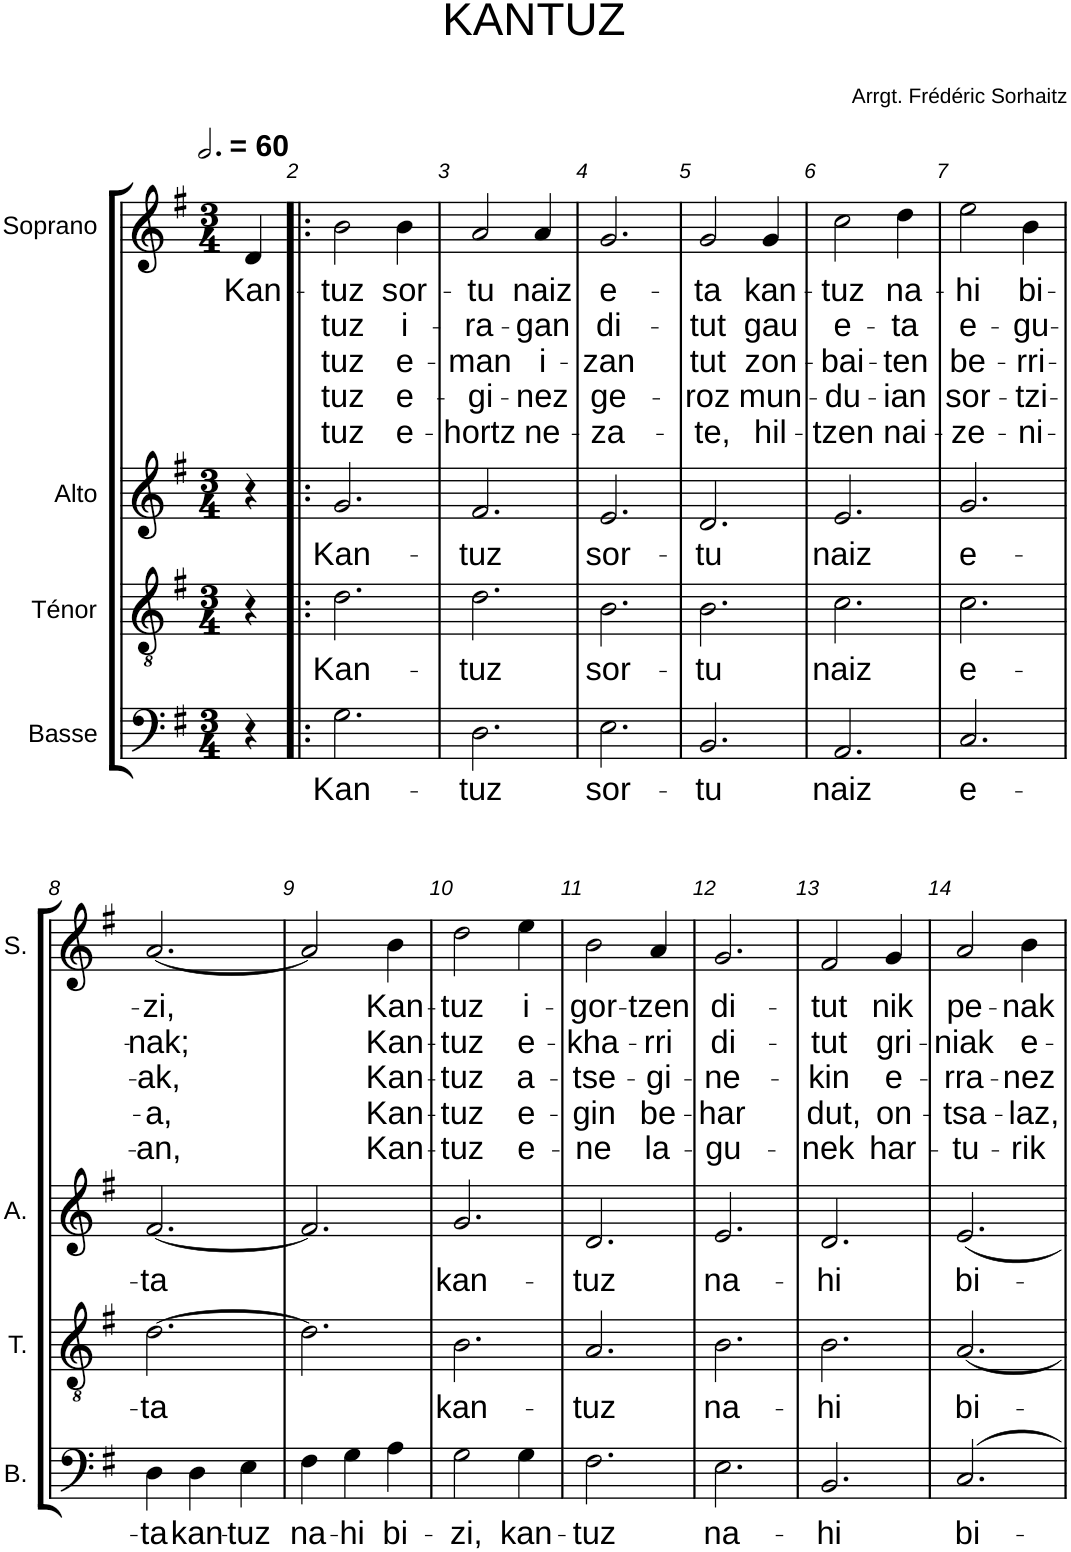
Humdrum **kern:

**kern	**text	**kern	**text	**kern	**text	**kern	**text	**text	**text	**text	**text
*part4	*part4	*part3	*part3	*part2	*part2	*part1	*part1	*part1	*part1	*part1	*part1
*staff4	*staff4	*staff3	*staff3	*staff2	*staff2	*staff1	*staff1	*staff1	*staff1	*staff1	*staff1
*I"Basse	*	*I"Ténor	*	*I"Alto	*	*I"Soprano	*	*	*	*	*
*I'B.	*	*I'T.	*	*I'A.	*	*I'S.	*	*	*	*	*
*clefF4	*	*clefGv2	*	*clefG2	*	*clefG2	*	*	*	*	*
*k[f#]	*	*k[f#]	*	*k[f#]	*	*k[f#]	*	*	*	*	*
*M3/4	*	*M3/4	*	*M3/4	*	*M3/4	*	*	*	*	*
*MM180	*	*MM180	*	*MM180	*	*MM180	*	*	*	*	*
=1	=1	=1	=1	=1	=1	=1	=1	=1	=1	=1	=1
!	!	!	!	!	!	!	!LO:LY:b	!	!	!	!
4r	.	4r	.	4r	.	4d/	Kan-	.	.	.	.
=2!|:	=2!|:	=2!|:	=2!|:	=2!|:	=2!|:	=2!|:	=2!|:	=2!|:	=2!|:	=2!|:	=2!|:
!	!LO:LY:b	!	!LO:LY:b	!	!LO:LY:b	!	!LO:LY:b	!LO:LY:b	!LO:LY:b	!LO:LY:b	!LO:LY:b
2.G\	Kan-	2.d\	Kan-	2.g/	Kan-	2b\	-tuz	tuz	tuz	tuz	tuz
!	!	!	!	!	!	!	!LO:LY:b	!LO:LY:b	!LO:LY:b	!LO:LY:b	!LO:LY:b
.	.	.	.	.	.	4b\	sor-	i-	e-	e-	e-
=3	=3	=3	=3	=3	=3	=3	=3	=3	=3	=3	=3
!	!LO:LY:b	!	!LO:LY:b	!	!LO:LY:b	!	!LO:LY:b	!LO:LY:b	!LO:LY:b	!LO:LY:b	!LO:LY:b
2.D\	-tuz	2.d\	-tuz	2.f#/	-tuz	2a/	-tu	-ra-	-man	-gi-	-hortz
!	!	!	!	!	!	!	!LO:LY:b	!LO:LY:b	!LO:LY:b	!LO:LY:b	!LO:LY:b
.	.	.	.	.	.	4a/	naiz	-gan	i-	-nez	ne-
=4	=4	=4	=4	=4	=4	=4	=4	=4	=4	=4	=4
!	!LO:LY:b	!	!LO:LY:b	!	!LO:LY:b	!	!LO:LY:b	!LO:LY:b	!LO:LY:b	!LO:LY:b	!LO:LY:b
2.E\	sor-	2.B\	sor-	2.e/	sor-	2.g/	e-	di-	-zan	ge-	-za-
=5	=5	=5	=5	=5	=5	=5	=5	=5	=5	=5	=5
!	!LO:LY:b	!	!LO:LY:b	!	!LO:LY:b	!	!LO:LY:b	!LO:LY:b	!LO:LY:b	!LO:LY:b	!LO:LY:b
2.BB/	-tu	2.B\	-tu	2.d/	-tu	2g/	-ta	-tut	tut	-roz	-te,
!	!	!	!	!	!	!	!LO:LY:b	!LO:LY:b	!LO:LY:b	!LO:LY:b	!LO:LY:b
.	.	.	.	.	.	4g/	kan-	gau	zon-	mun-	hil-
=6	=6	=6	=6	=6	=6	=6	=6	=6	=6	=6	=6
!	!LO:LY:b	!	!LO:LY:b	!	!LO:LY:b	!	!LO:LY:b	!LO:LY:b	!LO:LY:b	!LO:LY:b	!LO:LY:b
2.AA/	naiz	2.c\	naiz	2.e/	naiz	2cc\	-tuz	e-	-bai-	-du-	-tzen
!	!	!	!	!	!	!	!LO:LY:b	!LO:LY:b	!LO:LY:b	!LO:LY:b	!LO:LY:b
.	.	.	.	.	.	4dd\	na-	-ta	-ten	-ian	nai-
=7	=7	=7	=7	=7	=7	=7	=7	=7	=7	=7	=7
!	!LO:LY:b	!	!LO:LY:b	!	!LO:LY:b	!	!LO:LY:b	!LO:LY:b	!LO:LY:b	!LO:LY:b	!LO:LY:b
2.C/	e-	2.c\	e-	2.g/	e-	2ee\	-hi	e-	be-	sor-	-ze-
!	!	!	!	!	!	!	!LO:LY:b	!LO:LY:b	!LO:LY:b	!LO:LY:b	!LO:LY:b
.	.	.	.	.	.	4b\	bi-	-gu-	-rri-	-tzi-	-ni-
!!LO:LB:g=z
=8	=8	=8	=8	=8	=8	=8	=8	=8	=8	=8	=8
!	!LO:LY:b	!	!LO:LY:b	!	!LO:LY:b	!	!LO:LY:b	!LO:LY:b	!LO:LY:b	!LO:LY:b	!LO:LY:b
4D\	-ta	[2.d\	-ta	[2.f#/	-ta	[2.a/	-zi,	-nak;	-ak,	-a,	-an,
!	!LO:LY:b	!	!	!	!	!	!	!	!	!	!
4D\	kan-	.	.	.	.	.	.	.	.	.	.
!	!LO:LY:b	!	!	!	!	!	!	!	!	!	!
4E\	-tuz	.	.	.	.	.	.	.	.	.	.
=9	=9	=9	=9	=9	=9	=9	=9	=9	=9	=9	=9
!	!LO:LY:b	!	!	!	!	!	!	!	!	!	!
4F#\	na-	2.d\]	.	2.f#/]	.	2a/]	.	.	.	.	.
!	!LO:LY:b	!	!	!	!	!	!	!	!	!	!
4G\	-hi	.	.	.	.	.	.	.	.	.	.
!	!LO:LY:b	!	!	!	!	!	!LO:LY:b	!LO:LY:b	!LO:LY:b	!LO:LY:b	!LO:LY:b
4A\	bi-	.	.	.	.	4b\	Kan-	Kan-	Kan-	Kan-	Kan-
=10	=10	=10	=10	=10	=10	=10	=10	=10	=10	=10	=10
!	!LO:LY:b	!	!LO:LY:b	!	!LO:LY:b	!	!LO:LY:b	!LO:LY:b	!LO:LY:b	!LO:LY:b	!LO:LY:b
2G\	-zi,	2.B\	kan-	2.g/	kan-	2dd\	-tuz	-tuz	-tuz	-tuz	-tuz
!	!LO:LY:b	!	!	!	!	!	!LO:LY:b	!LO:LY:b	!LO:LY:b	!LO:LY:b	!LO:LY:b
4G\	kan-	.	.	.	.	4ee\	i-	e-	a-	e-	e-
=11	=11	=11	=11	=11	=11	=11	=11	=11	=11	=11	=11
!	!LO:LY:b	!	!LO:LY:b	!	!LO:LY:b	!	!LO:LY:b	!LO:LY:b	!LO:LY:b	!LO:LY:b	!LO:LY:b
2.F#\	-tuz	2.A/	-tuz	2.d/	-tuz	2b\	-gor-	-kha-	-tse-	-gin	-ne
!	!	!	!	!	!	!	!LO:LY:b	!LO:LY:b	!LO:LY:b	!LO:LY:b	!LO:LY:b
.	.	.	.	.	.	4a/	-tzen	-rri	-gi-	be-	la-
=12	=12	=12	=12	=12	=12	=12	=12	=12	=12	=12	=12
!	!LO:LY:b	!	!LO:LY:b	!	!LO:LY:b	!	!LO:LY:b	!LO:LY:b	!LO:LY:b	!LO:LY:b	!LO:LY:b
2.E\	na-	2.B\	na-	2.e/	na-	2.g/	di-	di-	-ne-	-har	-gu-
=13	=13	=13	=13	=13	=13	=13	=13	=13	=13	=13	=13
!	!LO:LY:b	!	!LO:LY:b	!	!LO:LY:b	!	!LO:LY:b	!LO:LY:b	!LO:LY:b	!LO:LY:b	!LO:LY:b
2.BB/	-hi	2.B\	-hi	2.d/	-hi	2f#/	-tut	-tut	-kin	dut,	-nek
!	!	!	!	!	!	!	!LO:LY:b	!LO:LY:b	!LO:LY:b	!LO:LY:b	!LO:LY:b
.	.	.	.	.	.	4g/	nik	gri-	e-	on-	har-
=14	=14	=14	=14	=14	=14	=14	=14	=14	=14	=14	=14
!	!LO:LY:b	!	!LO:LY:b	!	!LO:LY:b	!	!LO:LY:b	!LO:LY:b	!LO:LY:b	!LO:LY:b	!LO:LY:b
2.C/	bi-	[2.A/	bi-	2.e/	bi-	2a/	pe-	-niak	-rra-	-tsa-	-tu-
!	!	!	!	!	!	!	!LO:LY:b	!LO:LY:b	!LO:LY:b	!LO:LY:b	!LO:LY:b
.	.	.	.	.	.	4b\	-nak	e-	-nez	-laz,	-rik
=	=	=	=	=	=	=	=	=	=	=	=
*-	*-	*-	*-	*-	*-	*-	*-	*-	*-	*-	*-
